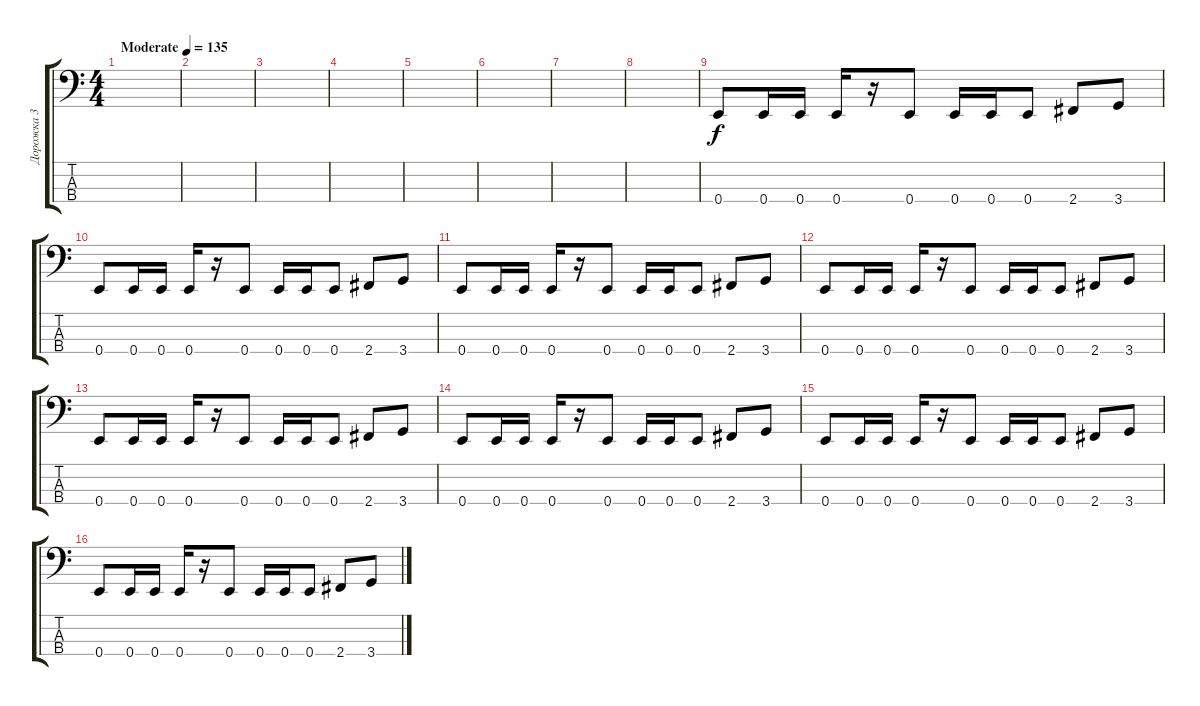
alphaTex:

\track ("Дорожка 3" "Дорожка 3") {instrument electricbassfinger}
\staff {score tabs}
\tuning (G2 D2 A1 E1) {hide}
\ts (4 4)
\tempo (135 "Moderate")
\clef f4
\ks c
|
|
|
|
|
|
|
|
0.4.8 0.4.16 0.4.16 0.4.16 r.16 0.4.8 0.4.16 0.4.16 0.4.8 2.4.8 3.4.8 |
0.4.8 0.4.16 0.4.16 0.4.16 r.16 0.4.8 0.4.16 0.4.16 0.4.8 2.4.8 3.4.8 |
0.4.8 0.4.16 0.4.16 0.4.16 r.16 0.4.8 0.4.16 0.4.16 0.4.8 2.4.8 3.4.8 |
0.4.8 0.4.16 0.4.16 0.4.16 r.16 0.4.8 0.4.16 0.4.16 0.4.8 2.4.8 3.4.8 |
0.4.8 0.4.16 0.4.16 0.4.16 r.16 0.4.8 0.4.16 0.4.16 0.4.8 2.4.8 3.4.8 |
0.4.8 0.4.16 0.4.16 0.4.16 r.16 0.4.8 0.4.16 0.4.16 0.4.8 2.4.8 3.4.8 |
0.4.8 0.4.16 0.4.16 0.4.16 r.16 0.4.8 0.4.16 0.4.16 0.4.8 2.4.8 3.4.8 |
0.4.8 0.4.16 0.4.16 0.4.16 r.16 0.4.8 0.4.16 0.4.16 0.4.8 2.4.8 3.4.8
